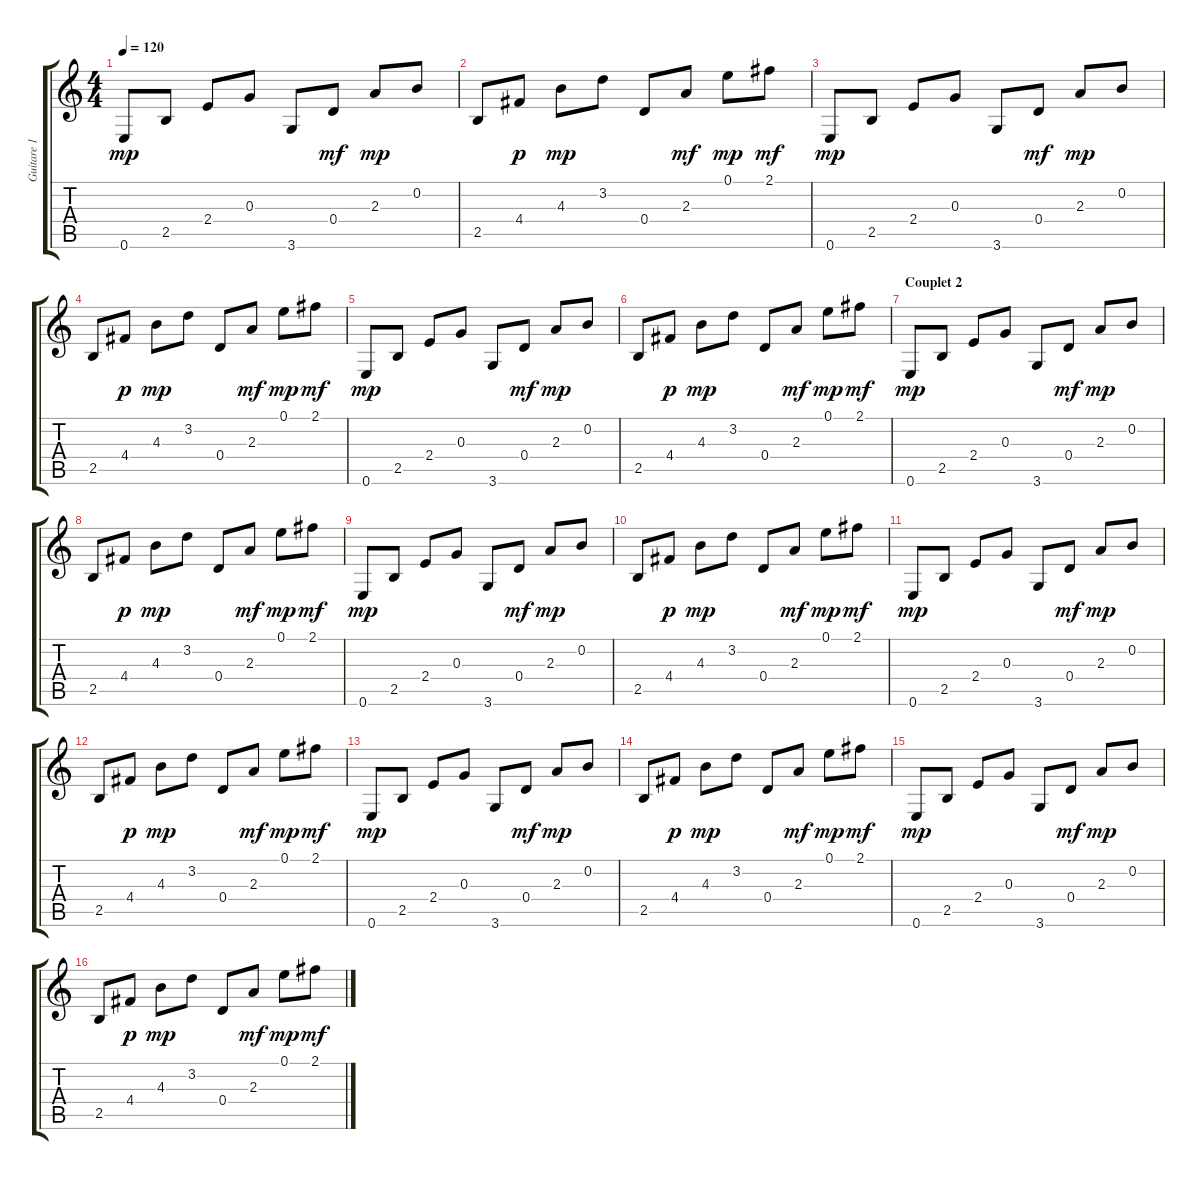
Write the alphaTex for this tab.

\track ("Guitare 1" "Guitare 1") {instrument acousticguitarsteel}
\staff {score tabs}
\tuning (E4 B3 G3 D3 A2 E2) {hide}
\ts (4 4)
\tempo 120
\clef g2
\ks c
0.6.8{dy mp} 2.5.8 2.4.8 0.3.8 3.6.8 0.4.8{dy mf} 2.3.8{dy mp} 0.2.8 |
2.5.8 4.4.8{dy p} 4.3.8{dy mp} 3.2.8 0.4.8 2.3.8{dy mf} 0.1.8{dy mp} 2.1.8{dy mf} |
0.6.8{dy mp} 2.5.8 2.4.8 0.3.8 3.6.8 0.4.8{dy mf} 2.3.8{dy mp} 0.2.8 |
2.5.8 4.4.8{dy p} 4.3.8{dy mp} 3.2.8 0.4.8 2.3.8{dy mf} 0.1.8{dy mp} 2.1.8{dy mf} |
0.6.8{dy mp} 2.5.8 2.4.8 0.3.8 3.6.8 0.4.8{dy mf} 2.3.8{dy mp} 0.2.8 |
2.5.8 4.4.8{dy p} 4.3.8{dy mp} 3.2.8 0.4.8 2.3.8{dy mf} 0.1.8{dy mp} 2.1.8{dy mf} |
\section ("" "Couplet 2")
0.6.8{dy mp} 2.5.8 2.4.8 0.3.8 3.6.8 0.4.8{dy mf} 2.3.8{dy mp} 0.2.8 |
2.5.8 4.4.8{dy p} 4.3.8{dy mp} 3.2.8 0.4.8 2.3.8{dy mf} 0.1.8{dy mp} 2.1.8{dy mf} |
0.6.8{dy mp} 2.5.8 2.4.8 0.3.8 3.6.8 0.4.8{dy mf} 2.3.8{dy mp} 0.2.8 |
2.5.8 4.4.8{dy p} 4.3.8{dy mp} 3.2.8 0.4.8 2.3.8{dy mf} 0.1.8{dy mp} 2.1.8{dy mf} |
0.6.8{dy mp} 2.5.8 2.4.8 0.3.8 3.6.8 0.4.8{dy mf} 2.3.8{dy mp} 0.2.8 |
2.5.8 4.4.8{dy p} 4.3.8{dy mp} 3.2.8 0.4.8 2.3.8{dy mf} 0.1.8{dy mp} 2.1.8{dy mf} |
0.6.8{dy mp} 2.5.8 2.4.8 0.3.8 3.6.8 0.4.8{dy mf} 2.3.8{dy mp} 0.2.8 |
2.5.8 4.4.8{dy p} 4.3.8{dy mp} 3.2.8 0.4.8 2.3.8{dy mf} 0.1.8{dy mp} 2.1.8{dy mf} |
0.6.8{dy mp} 2.5.8 2.4.8 0.3.8 3.6.8 0.4.8{dy mf} 2.3.8{dy mp} 0.2.8 |
2.5.8 4.4.8{dy p} 4.3.8{dy mp} 3.2.8 0.4.8 2.3.8{dy mf} 0.1.8{dy mp} 2.1.8{dy mf}
